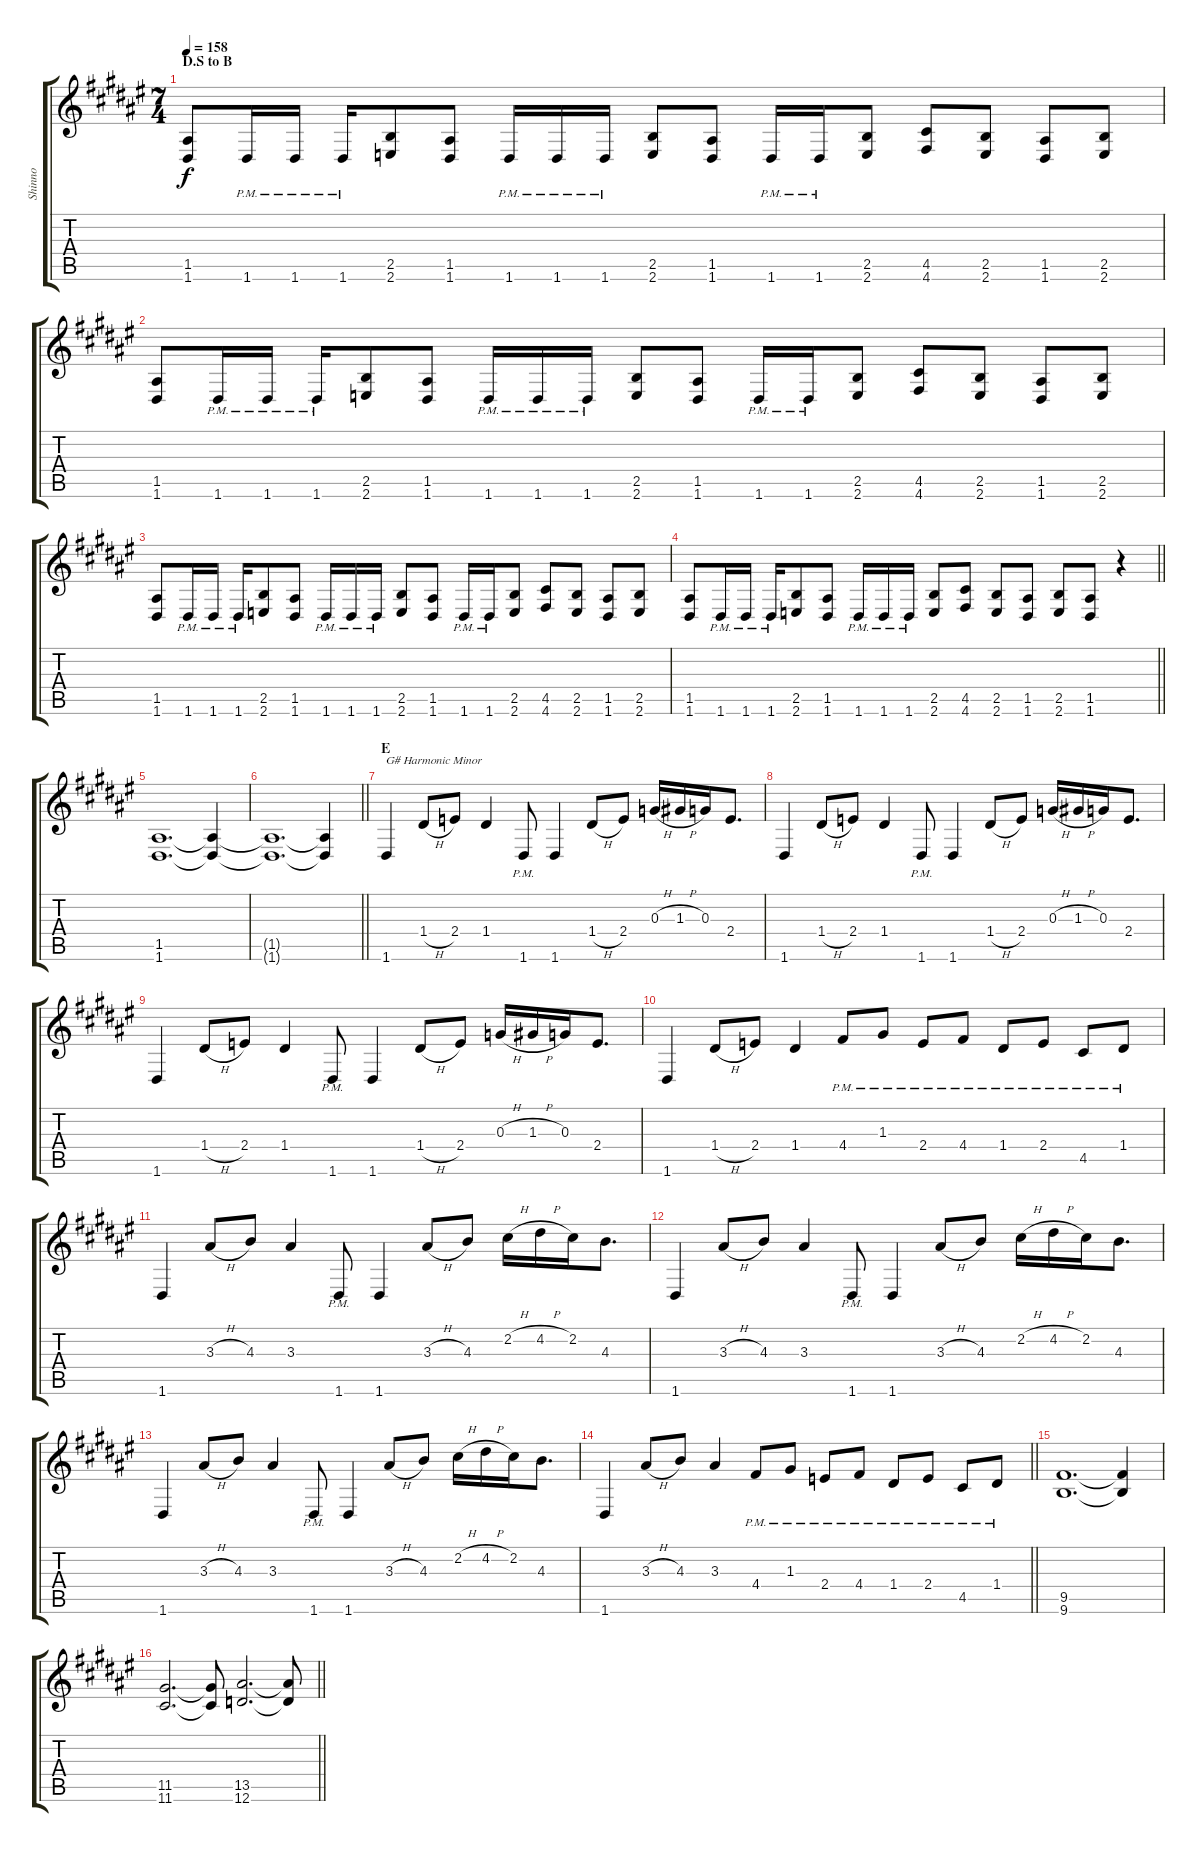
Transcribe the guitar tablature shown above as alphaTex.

\track ("Shinno" "Shinno") {instrument distortionguitar}
\staff {score tabs}
\tuning (E4 B3 G3 D3 A2 D2) {hide}
\ts (7 4)
\section ("" "D.S to B")
\tempo 158
\clef g2
\ks d#minor
(1.5 1.6).8{dy f} 1.6{pm}.16 1.6{pm}.16 1.6{pm}.16 (2.5 2.6).8 (1.5 1.6).8 1.6{pm}.16 1.6{pm}.16 1.6{pm}.16 (2.5 2.6).8 (1.5 1.6).8 1.6{pm}.16 1.6{pm}.16 (2.5 2.6).8 (4.5 4.6).8 (2.5 2.6).8 (1.5 1.6).8 (2.5 2.6).8 |
(1.5 1.6).8 1.6{pm}.16 1.6{pm}.16 1.6{pm}.16 (2.5 2.6).8 (1.5 1.6).8 1.6{pm}.16 1.6{pm}.16 1.6{pm}.16 (2.5 2.6).8 (1.5 1.6).8 1.6{pm}.16 1.6{pm}.16 (2.5 2.6).8 (4.5 4.6).8 (2.5 2.6).8 (1.5 1.6).8 (2.5 2.6).8 |
(1.5 1.6).8 1.6{pm}.16 1.6{pm}.16 1.6{pm}.16 (2.5 2.6).8 (1.5 1.6).8 1.6{pm}.16 1.6{pm}.16 1.6{pm}.16 (2.5 2.6).8 (1.5 1.6).8 1.6{pm}.16 1.6{pm}.16 (2.5 2.6).8 (4.5 4.6).8 (2.5 2.6).8 (1.5 1.6).8 (2.5 2.6).8 |
\barLineRight lightlight
(1.5 1.6).8 1.6{pm}.16 1.6{pm}.16 1.6{pm}.16 (2.5 2.6).8 (1.5 1.6).8 1.6{pm}.16 1.6{pm}.16 1.6{pm}.16 (2.5 2.6).8 (4.5 4.6).8 (2.5 2.6).8 (1.5 1.6).8 (2.5 2.6).8 (1.5 1.6).8 r.4 |
(1.5 1.6).1{d} (1.5{t} 1.6{t}).4 |
\barLineRight lightlight
(1.5{t} 1.6{t}).1{d} (1.5{t} 1.6{t}).4 |
\section ("" "E")
1.6.4{txt "G# Harmonic Minor"} 1.4{h}.8 2.4.8 1.4.4 1.6{pm}.8 1.6.4 1.4{h}.8{beam merge} 2.4.8{beam split} 0.3{h}.16{beam merge} 1.3{h}.16{beam merge} 0.3.16 2.4.8{d} |
1.6.4 1.4{h}.8 2.4.8 1.4.4 1.6{pm}.8 1.6.4 1.4{h}.8{beam merge} 2.4.8{beam split} 0.3{h}.16{beam merge} 1.3{h}.16{beam merge} 0.3.16 2.4.8{d} |
1.6.4 1.4{h}.8 2.4.8 1.4.4 1.6{pm}.8 1.6.4 1.4{h}.8{beam merge} 2.4.8{beam split} 0.3{h}.16{beam merge} 1.3{h}.16{beam merge} 0.3.16 2.4.8{d} |
1.6.4 1.4{h}.8 2.4.8 1.4.4 4.4{pm}.8 1.3{pm}.8 2.4{pm}.8 4.4{pm}.8 1.4{pm}.8 2.4{pm}.8 4.5{pm}.8 1.4{pm}.8 |
1.6.4 3.3{h}.8 4.3.8 3.3.4 1.6{pm}.8 1.6.4 3.3{h}.8{beam merge} 4.3.8{beam split} 2.2{h}.16{beam merge} 4.2{h}.16{beam merge} 2.2.16 4.3.8{d} |
1.6.4 3.3{h}.8 4.3.8 3.3.4 1.6{pm}.8 1.6.4 3.3{h}.8{beam merge} 4.3.8{beam split} 2.2{h}.16{beam merge} 4.2{h}.16{beam merge} 2.2.16 4.3.8{d} |
1.6.4 3.3{h}.8 4.3.8 3.3.4 1.6{pm}.8 1.6.4 3.3{h}.8{beam merge} 4.3.8{beam split} 2.2{h}.16{beam merge} 4.2{h}.16{beam merge} 2.2.16 4.3.8{d} |
\barLineRight lightlight
1.6.4 3.3{h}.8 4.3.8 3.3.4 4.4{pm}.8 1.3{pm}.8 2.4{pm}.8 4.4{pm}.8 1.4{pm}.8 2.4{pm}.8 4.5{pm}.8 1.4{pm}.8 |
(9.5 9.6).1{d} (9.5{t} 9.6{t}).4 |
\barLineRight lightlight
(11.5 11.6).2{d} (11.5{t} 11.6{t}).8 (13.5 12.6).2{d} (13.5{t} 12.6{t}).8
